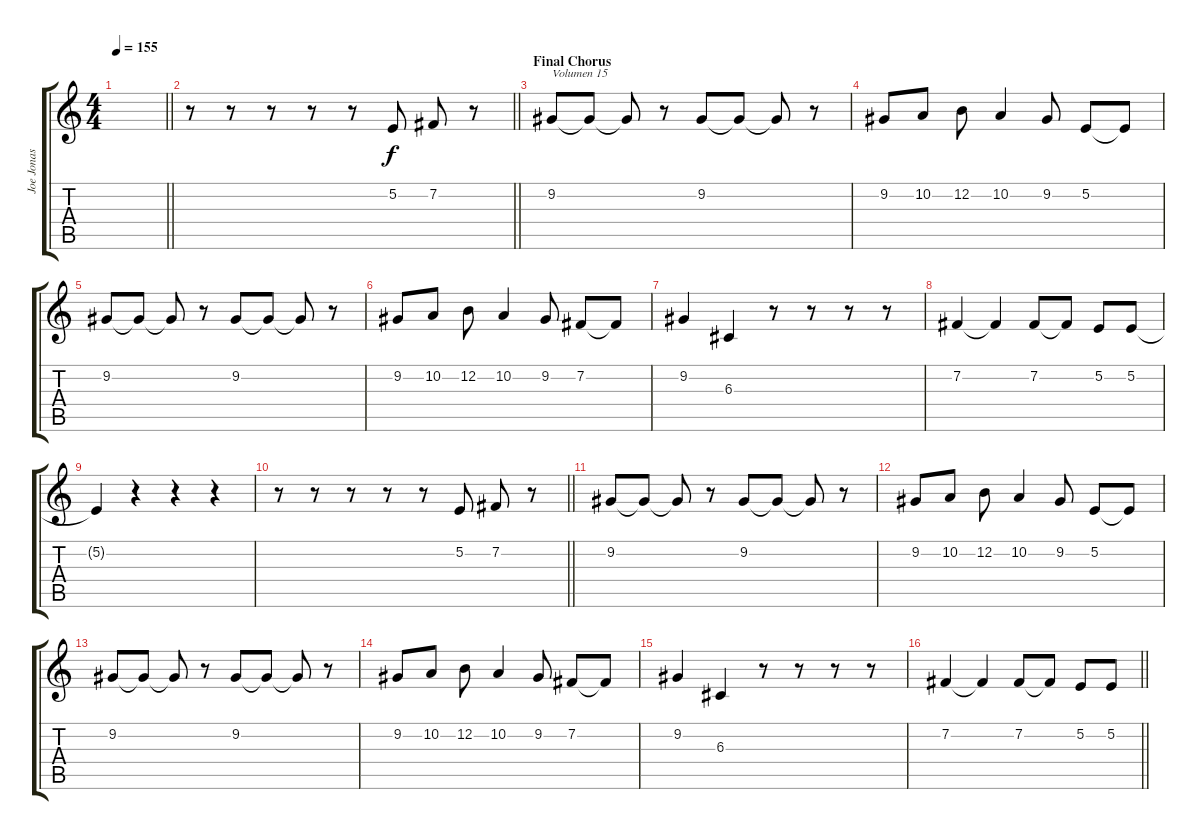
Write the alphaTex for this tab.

\track ("Joe Jonas Vocals" "Joe Jonas ") {instrument oboe}
\staff {score tabs}
\tuning (E4 B3 G3 D3 A2 E2) {hide}
\ts (4 4)
\tempo 155
\clef g2
\barLineRight lightlight
\ks c
|
\section ("" "")
\barLineRight lightlight
r.8 r.8 r.8 r.8 r.8 5.2.8{volume 15} 7.2.8 r.8 |
\section ("" "Final Chorus")
9.2.8{txt "Volumen 15"} 9.2{t}.8 9.2{t}.8 r.8 9.2.8 9.2{t}.8 9.2{t}.8 r.8 |
9.2.8 10.2.8 12.2.8 10.2.4 9.2.8 5.2.8 5.2{t}.8 |
9.2.8 9.2{t}.8 9.2{t}.8 r.8 9.2.8 9.2{t}.8 9.2{t}.8 r.8 |
9.2.8 10.2.8 12.2.8 10.2.4 9.2.8 7.2.8 7.2{t}.8 |
9.2.4 6.3.4 r.8 r.8 r.8 r.8 |
7.2.4 7.2{t}.4 7.2.8 7.2{t}.8 5.2.8 5.2.8 |
5.2{t}.4 r.4 r.4 r.4 |
\barLineRight lightlight
r.8 r.8 r.8 r.8 r.8 5.2.8 7.2.8 r.8 |
9.2.8 9.2{t}.8 9.2{t}.8 r.8 9.2.8 9.2{t}.8 9.2{t}.8 r.8 |
9.2.8 10.2.8 12.2.8 10.2.4 9.2.8 5.2.8 5.2{t}.8 |
9.2.8 9.2{t}.8 9.2{t}.8 r.8 9.2.8 9.2{t}.8 9.2{t}.8 r.8 |
9.2.8 10.2.8 12.2.8 10.2.4 9.2.8 7.2.8 7.2{t}.8 |
9.2.4 6.3.4 r.8 r.8 r.8 r.8 |
\barLineRight lightlight
7.2.4 7.2{t}.4 7.2.8 7.2{t}.8 5.2.8 5.2.8
